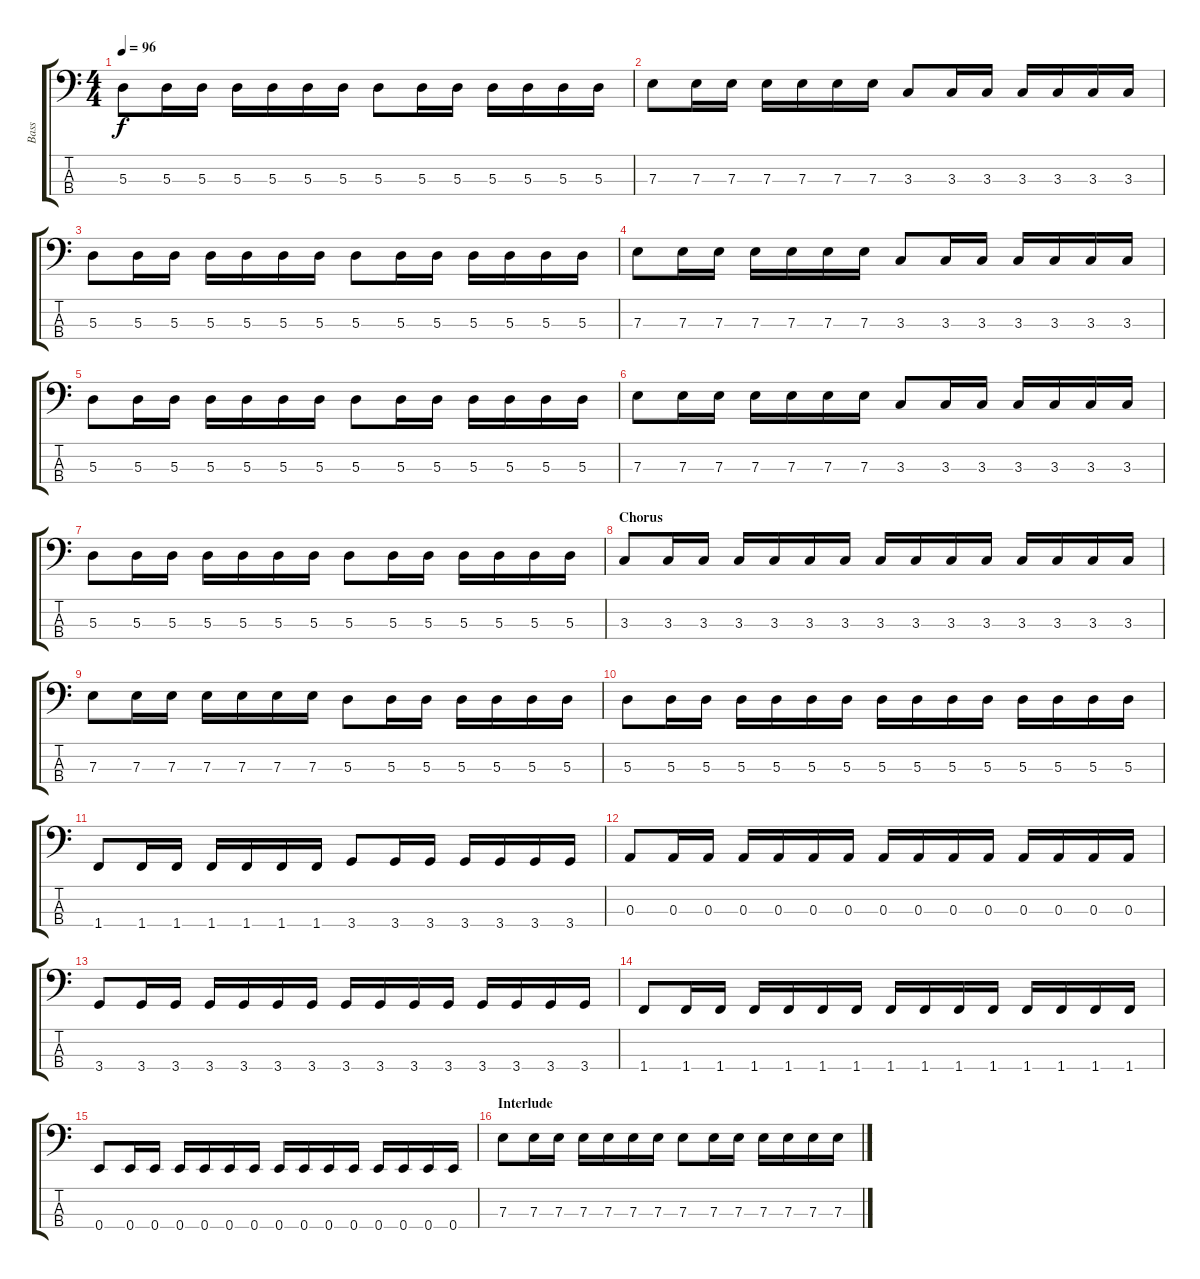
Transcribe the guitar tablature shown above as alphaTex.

\track ("Bass" "Bass") {instrument electricbassfinger}
\staff {score tabs}
\tuning (G2 D2 A1 E1) {hide}
\ts (4 4)
\tempo 96
\clef f4
\ks c
5.3.8{dy f} 5.3.16 5.3.16 5.3.16 5.3.16 5.3.16 5.3.16 5.3.8 5.3.16 5.3.16 5.3.16 5.3.16 5.3.16 5.3.16 |
7.3.8 7.3.16 7.3.16 7.3.16 7.3.16 7.3.16 7.3.16 3.3.8 3.3.16 3.3.16 3.3.16 3.3.16 3.3.16 3.3.16 |
5.3.8 5.3.16 5.3.16 5.3.16 5.3.16 5.3.16 5.3.16 5.3.8 5.3.16 5.3.16 5.3.16 5.3.16 5.3.16 5.3.16 |
7.3.8 7.3.16 7.3.16 7.3.16 7.3.16 7.3.16 7.3.16 3.3.8 3.3.16 3.3.16 3.3.16 3.3.16 3.3.16 3.3.16 |
5.3.8 5.3.16 5.3.16 5.3.16 5.3.16 5.3.16 5.3.16 5.3.8 5.3.16 5.3.16 5.3.16 5.3.16 5.3.16 5.3.16 |
7.3.8 7.3.16 7.3.16 7.3.16 7.3.16 7.3.16 7.3.16 3.3.8 3.3.16 3.3.16 3.3.16 3.3.16 3.3.16 3.3.16 |
5.3.8 5.3.16 5.3.16 5.3.16 5.3.16 5.3.16 5.3.16 5.3.8 5.3.16 5.3.16 5.3.16 5.3.16 5.3.16 5.3.16 |
\section ("" "Chorus")
3.3.8 3.3.16 3.3.16 3.3.16 3.3.16 3.3.16 3.3.16 3.3.16 3.3.16 3.3.16 3.3.16 3.3.16 3.3.16 3.3.16 3.3.16 |
7.3.8 7.3.16 7.3.16 7.3.16 7.3.16 7.3.16 7.3.16 5.3.8 5.3.16 5.3.16 5.3.16 5.3.16 5.3.16 5.3.16 |
5.3.8 5.3.16 5.3.16 5.3.16 5.3.16 5.3.16 5.3.16 5.3.16 5.3.16 5.3.16 5.3.16 5.3.16 5.3.16 5.3.16 5.3.16 |
1.4.8 1.4.16 1.4.16 1.4.16 1.4.16 1.4.16 1.4.16 3.4.8 3.4.16 3.4.16 3.4.16 3.4.16 3.4.16 3.4.16 |
0.3.8 0.3.16 0.3.16 0.3.16 0.3.16 0.3.16 0.3.16 0.3.16 0.3.16 0.3.16 0.3.16 0.3.16 0.3.16 0.3.16 0.3.16 |
3.4.8 3.4.16 3.4.16 3.4.16 3.4.16 3.4.16 3.4.16 3.4.16 3.4.16 3.4.16 3.4.16 3.4.16 3.4.16 3.4.16 3.4.16 |
1.4.8 1.4.16 1.4.16 1.4.16 1.4.16 1.4.16 1.4.16 1.4.16 1.4.16 1.4.16 1.4.16 1.4.16 1.4.16 1.4.16 1.4.16 |
0.4.8 0.4.16 0.4.16 0.4.16 0.4.16 0.4.16 0.4.16 0.4.16 0.4.16 0.4.16 0.4.16 0.4.16 0.4.16 0.4.16 0.4.16 |
\section ("" "Interlude")
7.3.8 7.3.16 7.3.16 7.3.16 7.3.16 7.3.16 7.3.16 7.3.8 7.3.16 7.3.16 7.3.16 7.3.16 7.3.16 7.3.16
